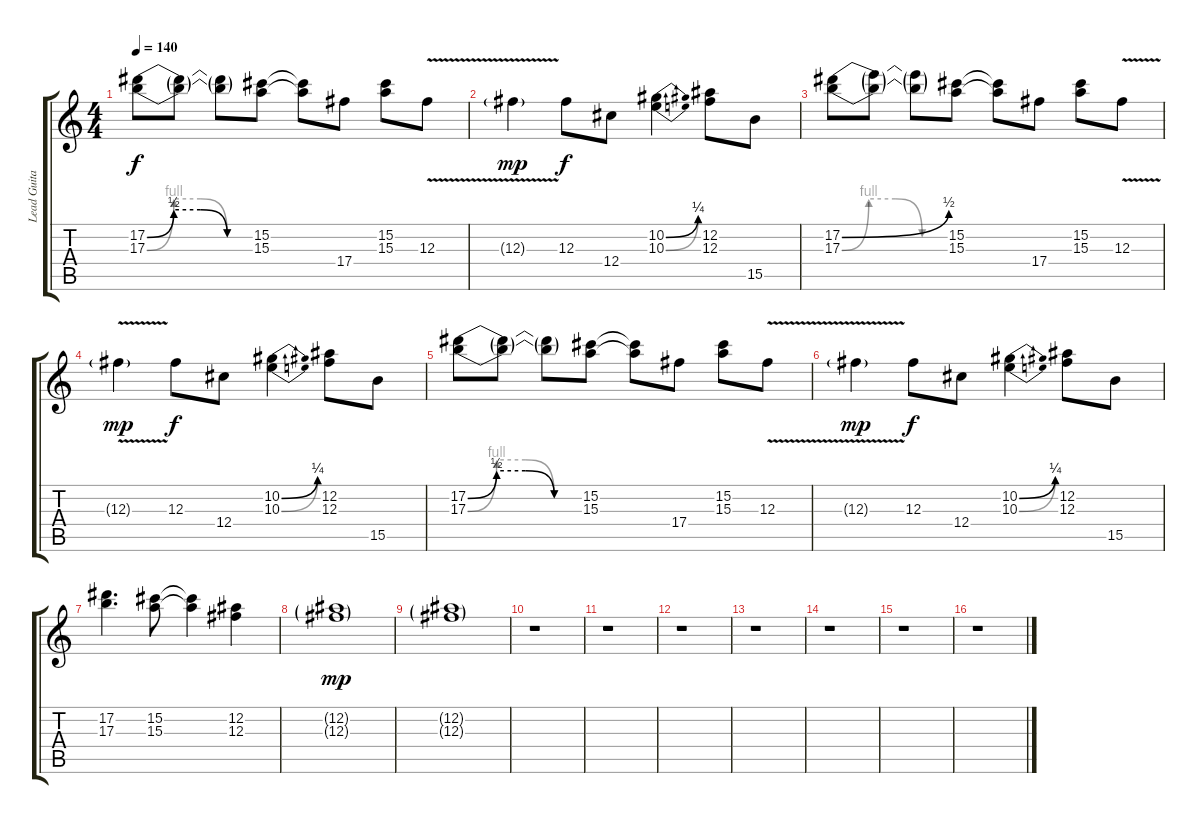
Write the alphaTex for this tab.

\track ("Lead Guitar: Slash" "Lead Guita") {instrument distortionguitar}
\staff {score tabs}
\tuning (Eb4 Bb3 Gb3 Db3 Ab2 Eb2) {hide}
\ts (4 4)
\tempo 140
\clef g2
\ks c
(17.2{be (custom 0 0 15 2 30 2 45 0 60 0)} 17.3{be (custom 0 0 15 4 30 4 45 0 60 0)}).8{dy f} (17.2{t} 17.3{t}).8 (17.2{t} 17.3{t}).8 (15.2 15.3).8 (15.2{t} 15.3{t}).8 17.4.8 (15.2 15.3).8 12.3{v}.8 |
12.3{v g}.4{dy mp} 12.3.8{dy f} 12.4.8 (10.2{be (bend 0 0 60 1)} 10.3{be (bend 0 0 60 1)}).4 (12.2 12.3).8 15.5.8 |
(17.2{be (bend 0 0 60 2)} 17.3{be (custom 0 0 15 4 30 4 45 0 60 0)}).8 (17.2{t} 17.3{t}).8 (17.2{t} 17.3{t}).8 (15.2 15.3).8 (15.2{t} 15.3{t}).8 17.4.8 (15.2 15.3).8 12.3{v}.8 |
12.3{v g}.4{dy mp} 12.3.8{dy f} 12.4.8 (10.2{be (bend 0 0 60 1)} 10.3{be (bend 0 0 60 1)}).4 (12.2 12.3).8 15.5.8 |
(17.2{be (custom 0 0 15 2 30 2 45 0 60 0)} 17.3{be (custom 0 0 15 4 30 4 45 0 60 0)}).8 (17.2{t} 17.3{t}).8 (17.2{t} 17.3{t}).8 (15.2 15.3).8 (15.2{t} 15.3{t}).8 17.4.8 (15.2 15.3).8 12.3{v}.8 |
12.3{v g}.4{dy mp} 12.3.8{dy f} 12.4.8 (10.2{be (bend 0 0 60 1)} 10.3{be (bend 0 0 60 1)}).4 (12.2 12.3).8 15.5.8 |
(17.2 17.3).4{d} (15.2 15.3).8 (15.2{t} 15.3{t}).4 (12.2 12.3).4 |
(12.2{g} 12.3{g}).1{dy mp} |
(12.2{g} 12.3{g}).1 |
r.1 |
r.1 |
r.1 |
r.1 |
r.1 |
r.1 |
r.1
